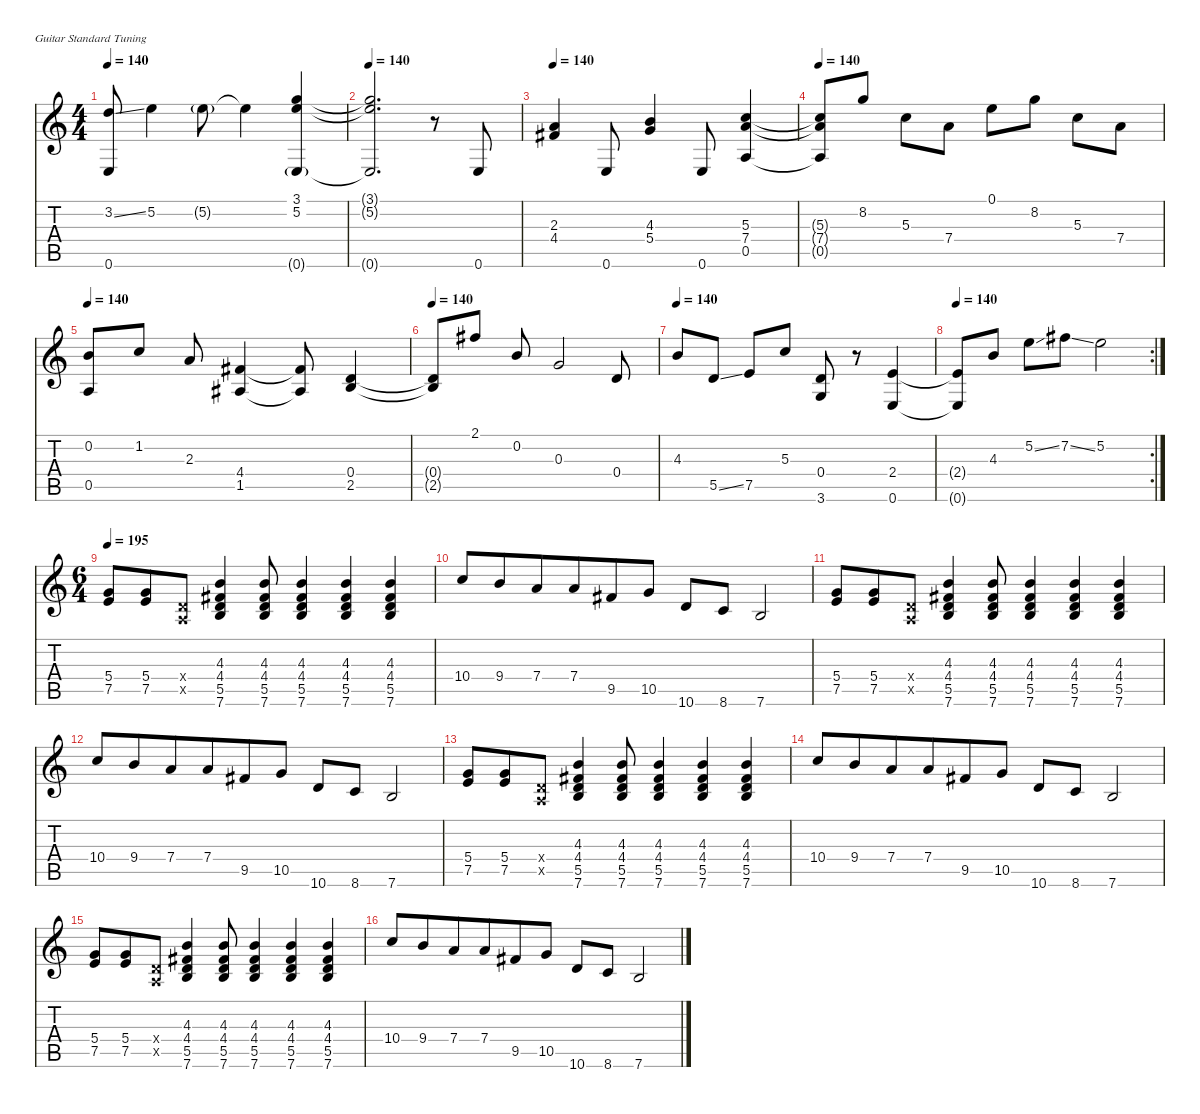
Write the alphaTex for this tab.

\defaultSystemsLayout 4
\hideDynamics
\bracketExtendMode nobrackets
\singleTrackTrackNamePolicy hidden
\multiTrackTrackNamePolicy hidden
\firstSystemTrackNameMode fullname
\firstSystemTrackNameOrientation horizontal
\otherSystemsTrackNameOrientation horizontal
\track ("Guitar 1" "dist.guit.") {mute instrument distortionguitar}
\staff {score tabs}
\tuning (E4 B3 G3 D3 A2 E2)
\ts (4 4)
\beaming (8 2 2 2 2)
\tempo 140
\clef g2
\ks c
(3.2{ss} 0.6).8{dy f instrument electricguitarjazz beam Up} 5.2.4{beam Down} 5.2{g}.8{dy mf beam Down} 5.2{t}.4{dy f beam Down} (3.1 5.2 0.6{g}).4{beam Up} |
\tempo 140
(3.1{t} 5.2{t} 0.6{t}).2{d beam Up} r.8{beam Up} 0.6.8{beam Up} |
\tempo 140
(2.3 4.4{acc #}).4{beam Up} 0.6.8{beam Up} (4.3 5.4).4{beam Up} 0.6.8{beam Up} (5.3 7.4 0.5).4{beam Up} |
\tempo 140
(5.3{t} 7.4{t} 0.5{t}).8{beam Up} 8.2.8{beam Up} 5.3.8{beam Down} 7.4.8{beam Down} 0.1.8{beam Down} 8.2.8{beam Down} 5.3.8{beam Down} 7.4.8{beam Down} |
\tempo 140
(0.2 0.5).8{beam Up} 1.2.8{beam Up} 2.3.8{beam Up} (4.4{acc #} 1.5{acc #}).4{beam Up} (4.4{t acc #} 1.5{t acc #}).8{beam Up} (0.4 2.5).4{beam Up} |
\tempo 140
(0.4{t} 2.5{t}).8{beam Up} 2.1{acc #}.8{beam Up} 0.2.8{beam Up} 0.3.2{beam Up} 0.4.8{beam Up} |
\tempo 140
4.3.8{beam Up} 5.5{ss}.8{beam Up} 7.5.8{beam Up} 5.3.8{beam Up} (0.4 3.6).8{beam Up} r.8{beam Up} (2.4 0.6).4{beam Up} |
\rc 2
\tempo 140
(2.4{t} 0.6{t}).8{beam Up} 4.3.8{beam Up} 5.2{ss}.8{beam Down} 7.2{ss acc #}.8{beam Down} 5.2.2{beam Down} |
\ts (6 4)
\beaming (8 6 6)
\tempo 195
(5.4 7.5).8{instrument distortionguitar beam Up} (5.4 7.5).8{beam Up} (0.4{x} 0.5{x}).8{beam Up} (4.3 4.4{acc #} 5.5 7.6).4{beam Up} (4.3 4.4{acc #} 5.5 7.6).8{beam Up} (4.3 4.4{acc #} 5.5 7.6).4{beam Up} (4.3 4.4{acc #} 5.5 7.6).4{beam Up} (4.3 4.4{acc #} 5.5 7.6).4{beam Up} |
10.4.8{beam Up} 9.4.8{beam Up} 7.4.8{beam Up} 7.4.8{beam Up} 9.5{acc #}.8{beam Up} 10.5.8{beam Up} 10.6.8{beam Up} 8.6.8{beam Up} 7.6.2{beam Up} |
(5.4 7.5).8{beam Up} (5.4 7.5).8{beam Up} (0.4{x} 0.5{x}).8{beam Up} (4.3 4.4{acc #} 5.5 7.6).4{beam Up} (4.3 4.4{acc #} 5.5 7.6).8{beam Up} (4.3 4.4{acc #} 5.5 7.6).4{beam Up} (4.3 4.4{acc #} 5.5 7.6).4{beam Up} (4.3 4.4{acc #} 5.5 7.6).4{beam Up} |
10.4.8{beam Up} 9.4.8{beam Up} 7.4.8{beam Up} 7.4.8{beam Up} 9.5{acc #}.8{beam Up} 10.5.8{beam Up} 10.6.8{beam Up} 8.6.8{beam Up} 7.6.2{beam Up} |
(5.4 7.5).8{beam Up} (5.4 7.5).8{beam Up} (0.4{x} 0.5{x}).8{beam Up} (4.3 4.4{acc #} 5.5 7.6).4{beam Up} (4.3 4.4{acc #} 5.5 7.6).8{beam Up} (4.3 4.4{acc #} 5.5 7.6).4{beam Up} (4.3 4.4{acc #} 5.5 7.6).4{beam Up} (4.3 4.4{acc #} 5.5 7.6).4{beam Up} |
10.4.8{beam Up} 9.4.8{beam Up} 7.4.8{beam Up} 7.4.8{beam Up} 9.5{acc #}.8{beam Up} 10.5.8{beam Up} 10.6.8{beam Up} 8.6.8{beam Up} 7.6.2{beam Up} |
(5.4 7.5).8{beam Up} (5.4 7.5).8{beam Up} (0.4{x} 0.5{x}).8{beam Up} (4.3 4.4{acc #} 5.5 7.6).4{beam Up} (4.3 4.4{acc #} 5.5 7.6).8{beam Up} (4.3 4.4{acc #} 5.5 7.6).4{beam Up} (4.3 4.4{acc #} 5.5 7.6).4{beam Up} (4.3 4.4{acc #} 5.5 7.6).4{beam Up} |
10.4.8{beam Up} 9.4.8{beam Up} 7.4.8{beam Up} 7.4.8{beam Up} 9.5{acc #}.8{beam Up} 10.5.8{beam Up} 10.6.8{beam Up} 8.6.8{beam Up} 7.6.2{beam Up}
